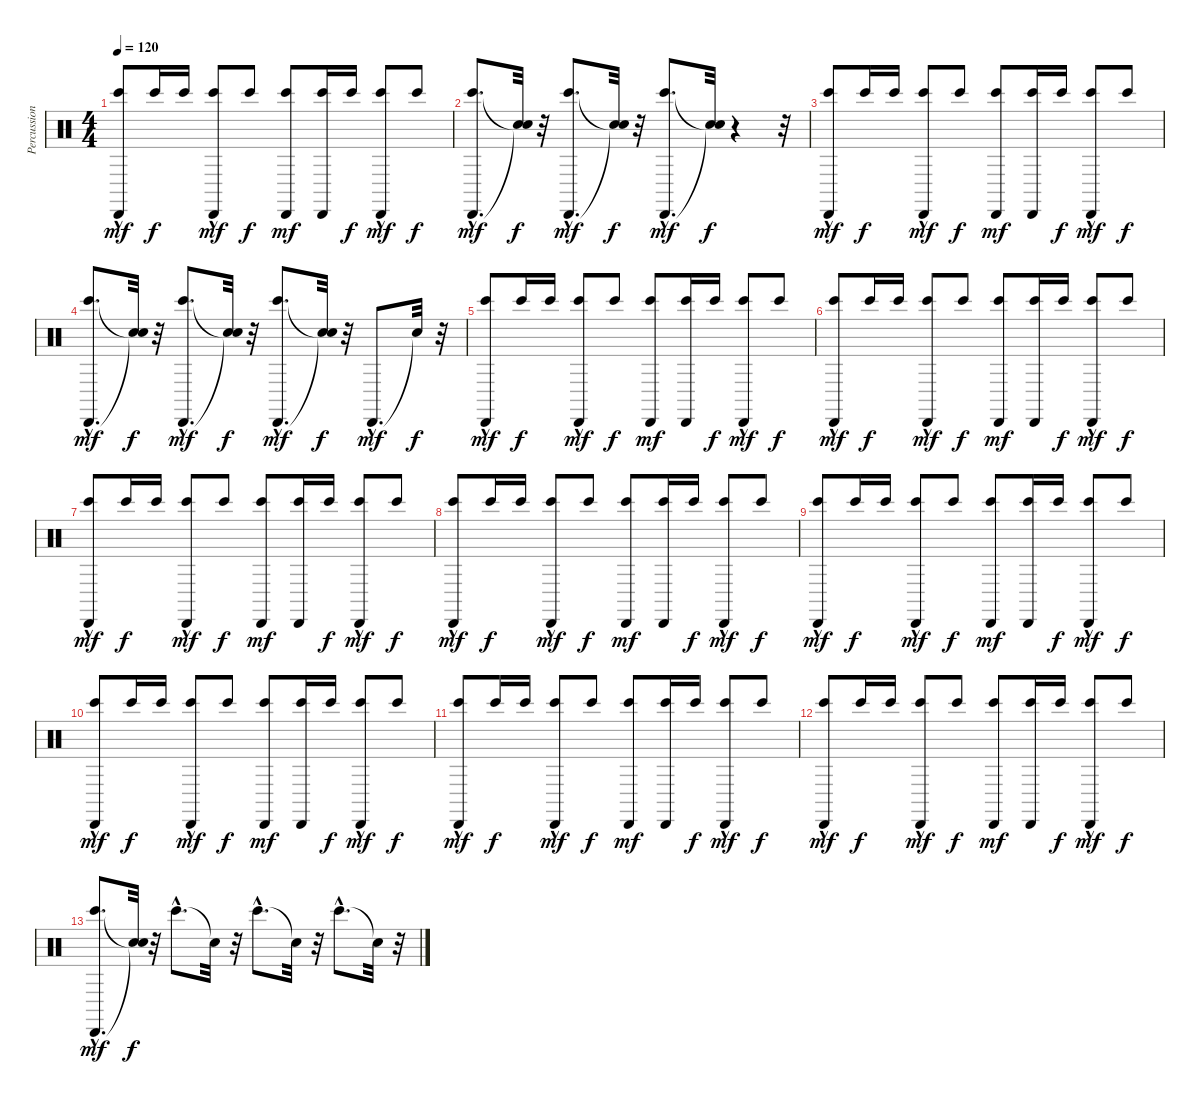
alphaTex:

\track ("Percussion" "Percussion") {instrument percussion}
\staff {score}
\articulation defaults
\ts (4 4)
\tempo 120
\clef neutral
\ks c
("Cabasa (hit)"{hac} "Bongo High (hit)").8{dy mf} "Bongo High (hit)".16{dy f} "Bongo High (hit)".16 ("Cabasa (hit)"{hac} "Bongo High (hit)").8{dy mf} "Bongo High (hit)".8{dy f} ("Cabasa (hit)" "Bongo High (hit)").8{dy mf} ("Cabasa (hit)" "Bongo High (hit)").16 "Bongo High (hit)".16{dy f} ("Cabasa (hit)"{hac} "Bongo High (hit)").8{dy mf} "Bongo High (hit)".8{dy f} |
("Cabasa (hit)"{hac} "Bongo High (hit)"{hac}).8{d dy mf} ("Snare (hit)"{t} "Snare (hit)"{t}).32{dy f} r.32 ("Cabasa (hit)"{hac} "Bongo High (hit)"{hac}).8{d dy mf} ("Snare (hit)"{t} "Snare (hit)"{t}).32{dy f} r.32 ("Cabasa (hit)"{hac} "Bongo High (hit)"{hac}).8{d dy mf} ("Snare (hit)"{t} "Snare (hit)"{t}).32{dy f} r.4 r.32 |
("Cabasa (hit)"{hac} "Bongo High (hit)").8{dy mf} "Bongo High (hit)".16{dy f} "Bongo High (hit)".16 ("Cabasa (hit)"{hac} "Bongo High (hit)").8{dy mf} "Bongo High (hit)".8{dy f} ("Cabasa (hit)" "Bongo High (hit)").8{dy mf} ("Cabasa (hit)" "Bongo High (hit)").16 "Bongo High (hit)".16{dy f} ("Cabasa (hit)"{hac} "Bongo High (hit)").8{dy mf} "Bongo High (hit)".8{dy f} |
("Cabasa (hit)"{hac} "Bongo High (hit)"{hac}).8{d dy mf} ("Snare (hit)"{t} "Snare (hit)"{t}).32{dy f} r.32 ("Cabasa (hit)"{hac} "Bongo High (hit)"{hac}).8{d dy mf} ("Snare (hit)"{t} "Snare (hit)"{t}).32{dy f} r.32 ("Cabasa (hit)"{hac} "Bongo High (hit)"{hac}).8{d dy mf} ("Snare (hit)"{t} "Snare (hit)"{t}).32{dy f} r.32 "Cabasa (hit)"{hac}.8{d dy mf} "Snare (hit)"{t}.32{dy f} r.32 |
("Cabasa (hit)"{hac} "Bongo High (hit)").8{dy mf} "Bongo High (hit)".16{dy f} "Bongo High (hit)".16 ("Cabasa (hit)"{hac} "Bongo High (hit)").8{dy mf} "Bongo High (hit)".8{dy f} ("Cabasa (hit)" "Bongo High (hit)").8{dy mf} ("Cabasa (hit)" "Bongo High (hit)").16 "Bongo High (hit)".16{dy f} ("Cabasa (hit)"{hac} "Bongo High (hit)").8{dy mf} "Bongo High (hit)".8{dy f} |
("Cabasa (hit)"{hac} "Bongo High (hit)").8{dy mf} "Bongo High (hit)".16{dy f} "Bongo High (hit)".16 ("Cabasa (hit)"{hac} "Bongo High (hit)").8{dy mf} "Bongo High (hit)".8{dy f} ("Cabasa (hit)" "Bongo High (hit)").8{dy mf} ("Cabasa (hit)" "Bongo High (hit)").16 "Bongo High (hit)".16{dy f} ("Cabasa (hit)"{hac} "Bongo High (hit)").8{dy mf} "Bongo High (hit)".8{dy f} |
("Cabasa (hit)"{hac} "Bongo High (hit)").8{dy mf} "Bongo High (hit)".16{dy f} "Bongo High (hit)".16 ("Cabasa (hit)"{hac} "Bongo High (hit)").8{dy mf} "Bongo High (hit)".8{dy f} ("Cabasa (hit)" "Bongo High (hit)").8{dy mf} ("Cabasa (hit)" "Bongo High (hit)").16 "Bongo High (hit)".16{dy f} ("Cabasa (hit)"{hac} "Bongo High (hit)").8{dy mf} "Bongo High (hit)".8{dy f} |
("Cabasa (hit)"{hac} "Bongo High (hit)").8{dy mf} "Bongo High (hit)".16{dy f} "Bongo High (hit)".16 ("Cabasa (hit)"{hac} "Bongo High (hit)").8{dy mf} "Bongo High (hit)".8{dy f} ("Cabasa (hit)" "Bongo High (hit)").8{dy mf} ("Cabasa (hit)" "Bongo High (hit)").16 "Bongo High (hit)".16{dy f} ("Cabasa (hit)"{hac} "Bongo High (hit)").8{dy mf} "Bongo High (hit)".8{dy f} |
("Cabasa (hit)"{hac} "Bongo High (hit)").8{dy mf} "Bongo High (hit)".16{dy f} "Bongo High (hit)".16 ("Cabasa (hit)"{hac} "Bongo High (hit)").8{dy mf} "Bongo High (hit)".8{dy f} ("Cabasa (hit)" "Bongo High (hit)").8{dy mf} ("Cabasa (hit)" "Bongo High (hit)").16 "Bongo High (hit)".16{dy f} ("Cabasa (hit)"{hac} "Bongo High (hit)").8{dy mf} "Bongo High (hit)".8{dy f} |
("Cabasa (hit)"{hac} "Bongo High (hit)").8{dy mf} "Bongo High (hit)".16{dy f} "Bongo High (hit)".16 ("Cabasa (hit)"{hac} "Bongo High (hit)").8{dy mf} "Bongo High (hit)".8{dy f} ("Cabasa (hit)" "Bongo High (hit)").8{dy mf} ("Cabasa (hit)" "Bongo High (hit)").16 "Bongo High (hit)".16{dy f} ("Cabasa (hit)"{hac} "Bongo High (hit)").8{dy mf} "Bongo High (hit)".8{dy f} |
("Cabasa (hit)"{hac} "Bongo High (hit)").8{dy mf} "Bongo High (hit)".16{dy f} "Bongo High (hit)".16 ("Cabasa (hit)"{hac} "Bongo High (hit)").8{dy mf} "Bongo High (hit)".8{dy f} ("Cabasa (hit)" "Bongo High (hit)").8{dy mf} ("Cabasa (hit)" "Bongo High (hit)").16 "Bongo High (hit)".16{dy f} ("Cabasa (hit)"{hac} "Bongo High (hit)").8{dy mf} "Bongo High (hit)".8{dy f} |
("Cabasa (hit)"{hac} "Bongo High (hit)").8{dy mf} "Bongo High (hit)".16{dy f} "Bongo High (hit)".16 ("Cabasa (hit)"{hac} "Bongo High (hit)").8{dy mf} "Bongo High (hit)".8{dy f} ("Cabasa (hit)" "Bongo High (hit)").8{dy mf} ("Cabasa (hit)" "Bongo High (hit)").16 "Bongo High (hit)".16{dy f} ("Cabasa (hit)"{hac} "Bongo High (hit)").8{dy mf} "Bongo High (hit)".8{dy f} |
("Cabasa (hit)"{hac} "Bongo High (hit)"{hac}).8{d dy mf} ("Snare (hit)"{t} "Snare (hit)"{t}).32{dy f} r.32 "Bongo High (hit)"{hac}.8{d} "Snare (hit)"{t}.32 r.32 "Bongo High (hit)"{hac}.8{d} "Snare (hit)"{t}.32 r.32 "Bongo High (hit)"{hac}.8{d} "Snare (hit)"{t}.32 r.32
